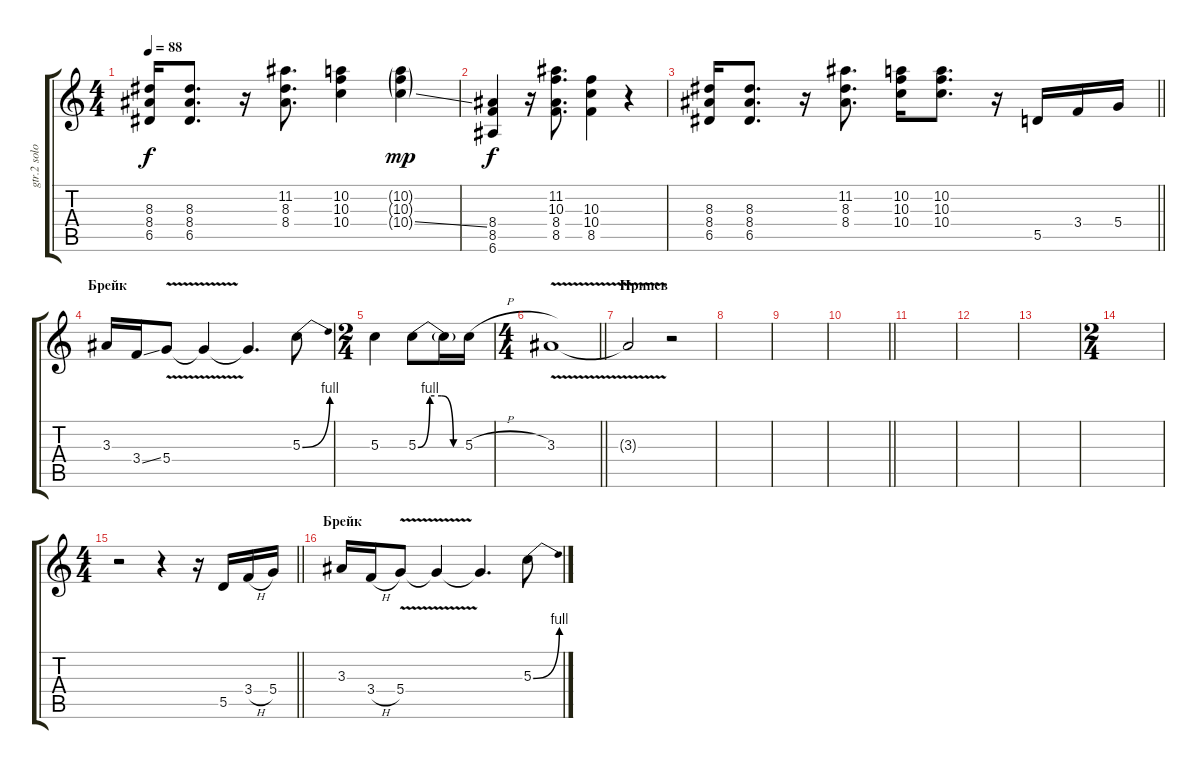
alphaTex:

\track ("gtr.2 solo" "gtr.2 solo") {instrument distortionguitar}
\staff {score tabs}
\tuning (E4 B3 G3 D3 A2 E2) {hide}
\ts (4 4)
\tempo 88
\clef g2
\ks c
(8.3 8.4 6.5).16{dy f} (8.3 8.4 6.5).8{d} r.16 (11.2 8.3 8.4).8{d} (10.2 10.3 10.4).4 (10.2{g} 10.3{g} 10.4{ss g}).4{dy mp} |
(8.4 8.5 6.6).4{dy f} r.16 (11.2 10.3 8.4 8.5).8{d} (10.3 10.4 8.5).4 r.4 |
\barLineRight lightlight
(8.3 8.4 6.5).16 (8.3 8.4 6.5).8{d} r.16 (11.2 8.3 8.4).8{d} (10.2 10.3 10.4).16 (10.2 10.3 10.4).8{d} r.16 5.5.16 3.4.16 5.4.16 |
\section ("" "Брейк")
3.3.16 3.4{ss}.16 5.4{v}.8 5.4{t}.4 5.4{t}.4{d} 5.3{be (bend 0 0 60 4)}.8 |
\ts (2 4)
5.3.4 5.3{be (custom 0 0 15 4 30 4 45 0 60 0)}.8 5.3{t}.16 5.3{h}.16 |
\ts (4 4)
\barLineRight lightlight
3.3{v}.1 |
\section ("" "Припев")
3.3{t}.2 r.2 |
|
|
\barLineRight lightlight
|
|
|
|
\ts (2 4)
|
\ts (4 4)
\barLineRight lightlight
r.2 r.4 r.16 5.5.16 3.4{h}.16 5.4.16 |
\section ("" "Брейк")
3.3.16 3.4{h}.16 5.4{v}.8 5.4{t}.4 5.4{t}.4{d} 5.3{be (bend 0 0 60 4)}.8
